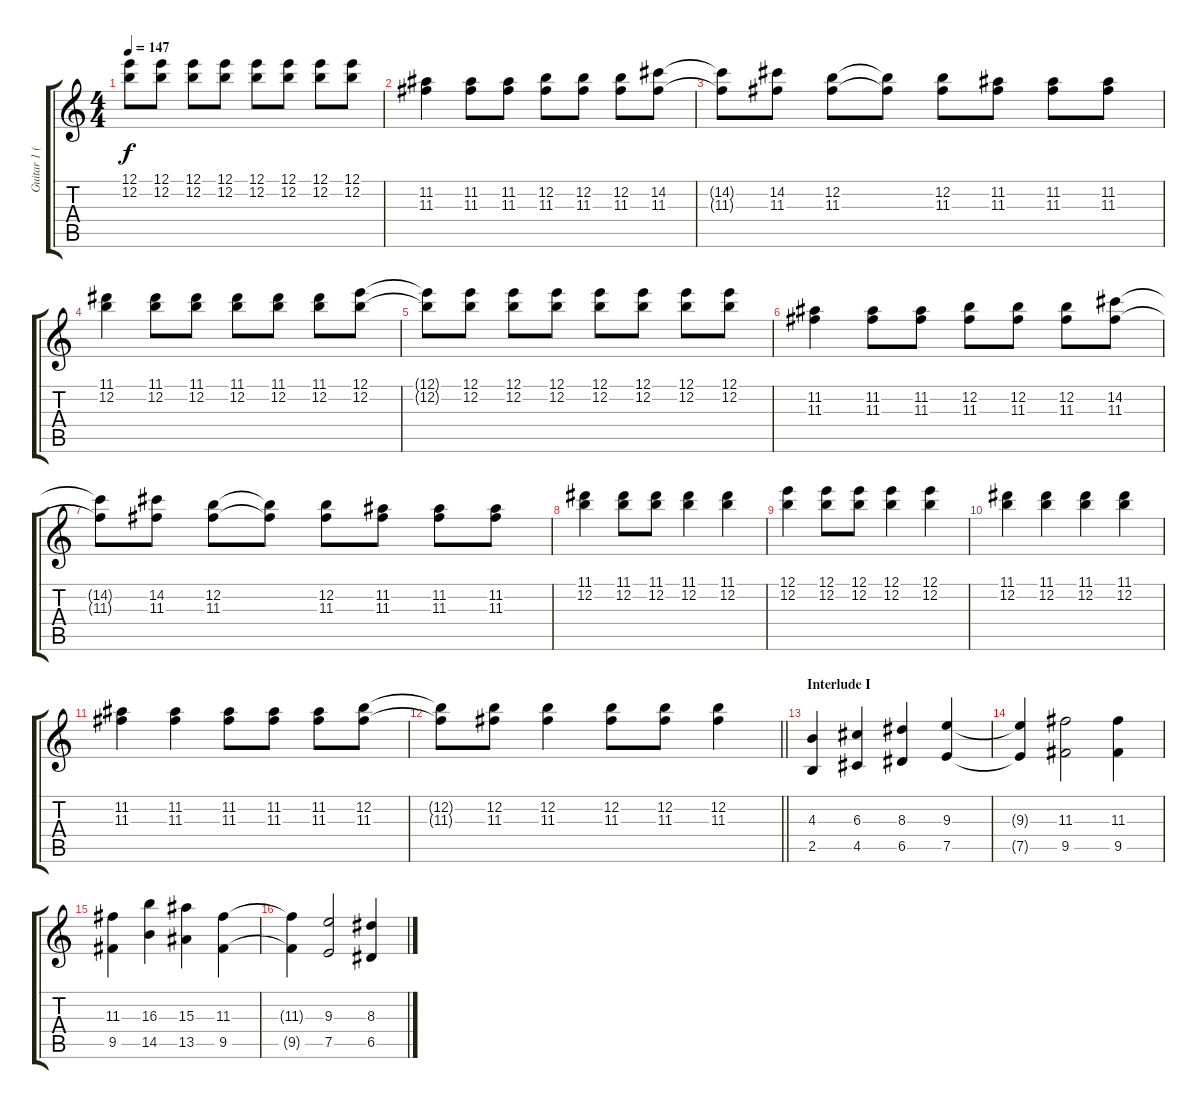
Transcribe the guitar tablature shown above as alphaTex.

\track ("Guitar 1 (Kita)" "Guitar 1 (") {instrument acousticguitarnylon}
\staff {score tabs}
\tuning (E4 B3 G3 D3 A2 E2) {hide}
\ts (4 4)
\tempo 147
\clef g2
\ks c
(12.1{t} 12.2{t}).8{dy f} (12.1 12.2).8 (12.1 12.2).8 (12.1 12.2).8 (12.1 12.2).8 (12.1 12.2).8 (12.1 12.2).8 (12.1 12.2).8 |
(11.2 11.3).4 (11.2 11.3).8 (11.2 11.3).8 (12.2 11.3).8 (12.2 11.3).8 (12.2 11.3).8 (14.2 11.3).8 |
(14.2{t} 11.3{t}).8 (14.2 11.3).8 (12.2 11.3).8 (12.2{t} 11.3{t}).8 (12.2 11.3).8 (11.2 11.3).8 (11.2 11.3).8 (11.2 11.3).8 |
(11.1 12.2).4 (11.1 12.2).8 (11.1 12.2).8 (11.1 12.2).8 (11.1 12.2).8 (11.1 12.2).8 (12.1 12.2).8 |
(12.1{t} 12.2{t}).8 (12.1 12.2).8 (12.1 12.2).8 (12.1 12.2).8 (12.1 12.2).8 (12.1 12.2).8 (12.1 12.2).8 (12.1 12.2).8 |
(11.2 11.3).4 (11.2 11.3).8 (11.2 11.3).8 (12.2 11.3).8 (12.2 11.3).8 (12.2 11.3).8 (14.2 11.3).8 |
(14.2{t} 11.3{t}).8 (14.2 11.3).8 (12.2 11.3).8 (12.2{t} 11.3{t}).8 (12.2 11.3).8 (11.2 11.3).8 (11.2 11.3).8 (11.2 11.3).8 |
(11.1 12.2).4 (11.1 12.2).8 (11.1 12.2).8 (11.1 12.2).4 (11.1 12.2).4 |
(12.1 12.2).4 (12.1 12.2).8 (12.1 12.2).8 (12.1 12.2).4 (12.1 12.2).4 |
(11.1 12.2).4 (11.1 12.2).4 (11.1 12.2).4 (11.1 12.2).4 |
(11.2 11.3).4 (11.2 11.3).4 (11.2 11.3).8 (11.2 11.3).8 (11.2 11.3).8 (12.2 11.3).8 |
\barLineRight lightlight
(12.2{t} 11.3{t}).8 (12.2 11.3).8 (12.2 11.3).4 (12.2 11.3).8 (12.2 11.3).8 (12.2 11.3).4 |
\section ("" "Interlude I")
(4.3 2.5).4 (6.3 4.5).4 (8.3 6.5).4 (9.3 7.5).4 |
(9.3{t} 7.5{t}).4 (11.3 9.5).2 (11.3 9.5).4 |
(11.3 9.5).4 (16.3 14.5).4 (15.3 13.5).4 (11.3 9.5).4 |
(11.3{t} 9.5{t}).4 (9.3 7.5).2 (8.3 6.5).4
